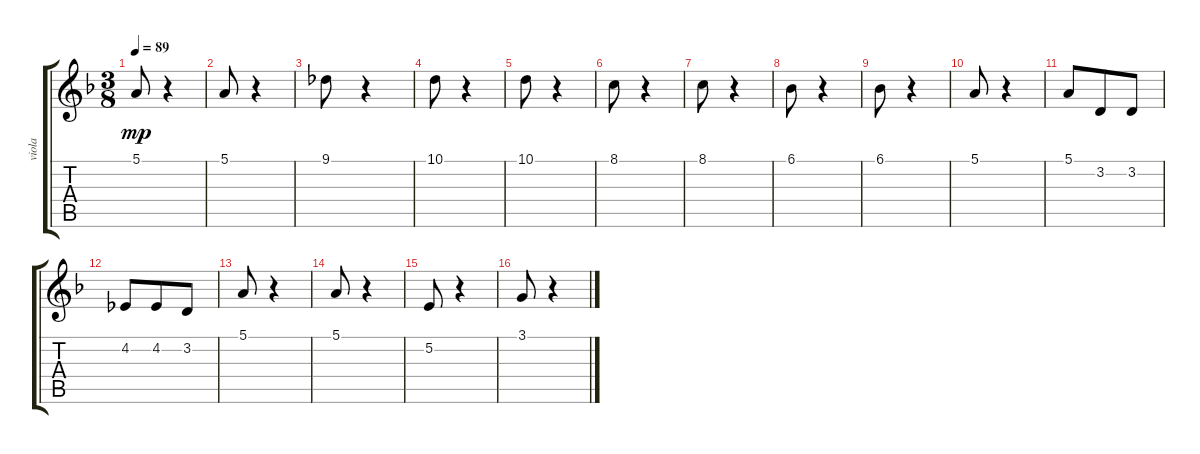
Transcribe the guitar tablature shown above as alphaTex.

\track ("viola" "viola") {instrument stringensemble1}
\staff {score tabs}
\tuning (E4 B3 G3 D3 A2 E2) {hide}
\ts (3 8)
\tempo 89
\clef g2
\ks dminor
5.1.8{dy mp} r.4 |
5.1.8 r.4 |
9.1.8 r.4 |
10.1.8 r.4 |
10.1.8 r.4 |
8.1.8 r.4 |
8.1.8 r.4 |
6.1.8 r.4 |
6.1.8 r.4 |
5.1.8 r.4 |
5.1.8 3.2.8 3.2.8 |
4.2.8 4.2.8 3.2.8 |
5.1.8 r.4 |
5.1.8 r.4 |
5.2.8 r.4 |
3.1.8 r.4
